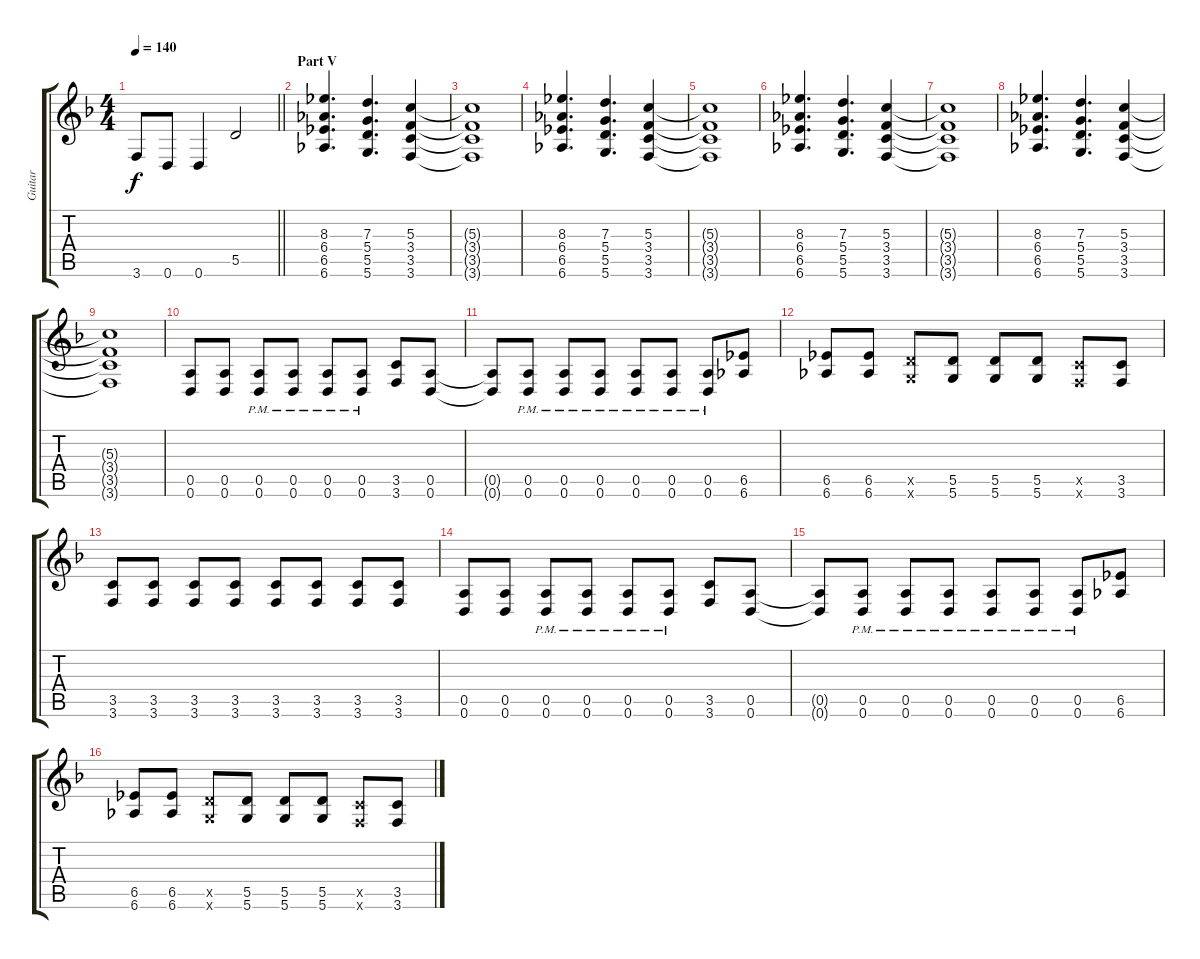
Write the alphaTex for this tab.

\track ("Guitar" "Guitar") {instrument distortionguitar}
\staff {score tabs}
\tuning (E4 B3 G3 D3 A2 D2) {hide}
\ts (4 4)
\tempo 140
\clef g2
\barLineRight lightlight
\ks dminor
3.6.8{dy f} 0.6.8 0.6.4 5.5.2 |
\section ("" "Part V")
(8.3 6.4 6.5 6.6).4{d balance 8} (7.3 5.4 5.5 5.6).4{d} (5.3 3.4 3.5 3.6).4 |
(5.3{t} 3.4{t} 3.5{t} 3.6{t}).1 |
(8.3 6.4 6.5 6.6).4{d} (7.3 5.4 5.5 5.6).4{d} (5.3 3.4 3.5 3.6).4 |
(5.3{t} 3.4{t} 3.5{t} 3.6{t}).1 |
(8.3 6.4 6.5 6.6).4{d} (7.3 5.4 5.5 5.6).4{d} (5.3 3.4 3.5 3.6).4 |
(5.3{t} 3.4{t} 3.5{t} 3.6{t}).1 |
(8.3 6.4 6.5 6.6).4{d} (7.3 5.4 5.5 5.6).4{d} (5.3 3.4 3.5 3.6).4 |
(5.3{t} 3.4{t} 3.5{t} 3.6{t}).1 |
(0.5 0.6).8 (0.5 0.6).8 (0.5{pm} 0.6{pm}).8 (0.5{pm} 0.6{pm}).8 (0.5{pm} 0.6{pm}).8 (0.5{pm} 0.6{pm}).8 (3.5 3.6).8 (0.5 0.6).8 |
(0.5{t} 0.6{t}).8 (0.5{pm} 0.6{pm}).8 (0.5{pm} 0.6{pm}).8 (0.5{pm} 0.6{pm}).8 (0.5{pm} 0.6{pm}).8 (0.5{pm} 0.6{pm}).8 (0.5{pm} 0.6{pm}).8 (6.5 6.6).8 |
(6.5 6.6).8 (6.5 6.6).8 (5.5{x} 5.6{x}).8 (5.5 5.6).8 (5.5 5.6).8 (5.5 5.6).8 (3.5{x} 3.6{x}).8 (3.5 3.6).8 |
(3.5 3.6).8 (3.5 3.6).8 (3.5 3.6).8 (3.5 3.6).8 (3.5 3.6).8 (3.5 3.6).8 (3.5 3.6).8 (3.5 3.6).8 |
(0.5 0.6).8 (0.5 0.6).8 (0.5{pm} 0.6{pm}).8 (0.5{pm} 0.6{pm}).8 (0.5{pm} 0.6{pm}).8 (0.5{pm} 0.6{pm}).8 (3.5 3.6).8 (0.5 0.6).8 |
(0.5{t} 0.6{t}).8 (0.5{pm} 0.6{pm}).8 (0.5{pm} 0.6{pm}).8 (0.5{pm} 0.6{pm}).8 (0.5{pm} 0.6{pm}).8 (0.5{pm} 0.6{pm}).8 (0.5{pm} 0.6{pm}).8 (6.5 6.6).8 |
(6.5 6.6).8 (6.5 6.6).8 (5.5{x} 5.6{x}).8 (5.5 5.6).8 (5.5 5.6).8 (5.5 5.6).8 (3.5{x} 3.6{x}).8 (3.5 3.6).8
